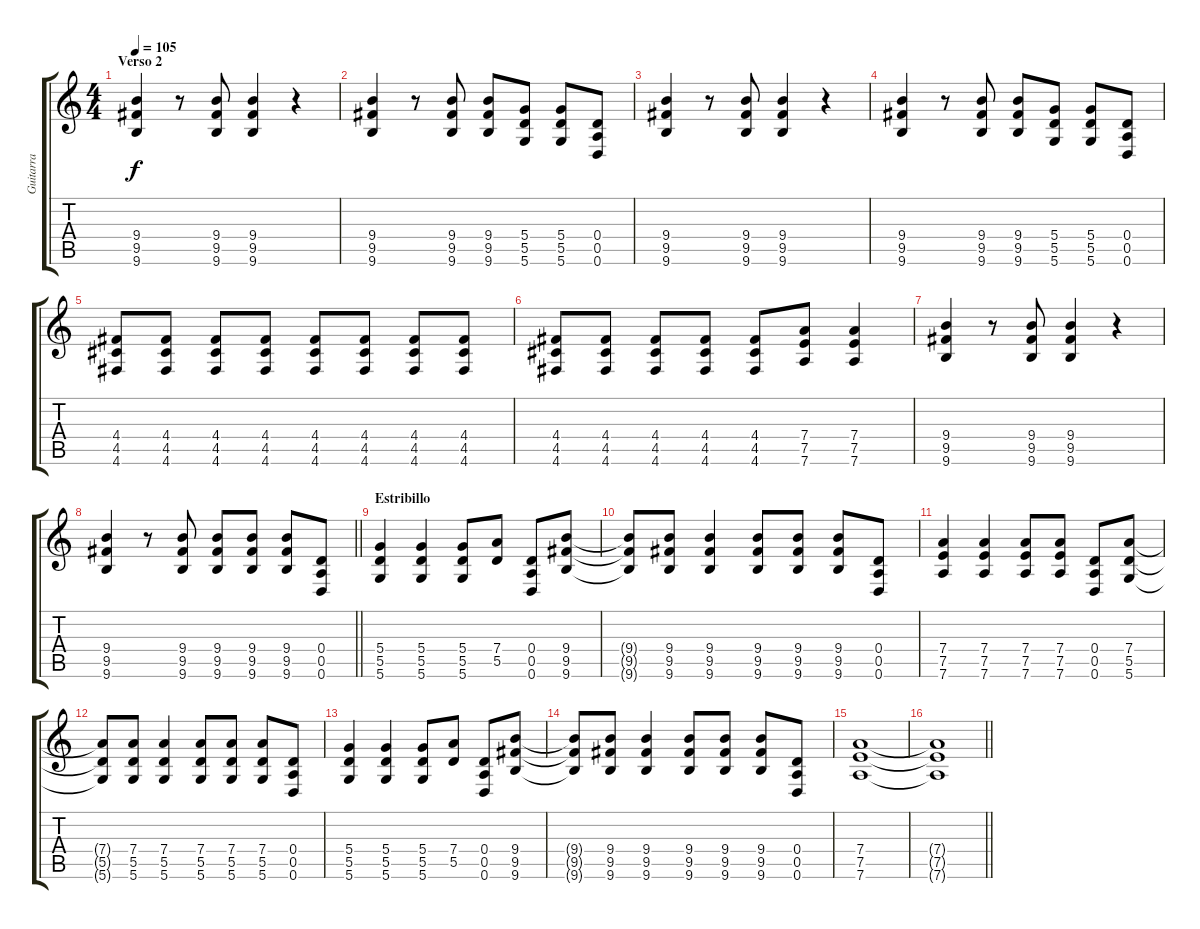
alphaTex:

\track ("Guitarra" "Guitarra") {instrument distortionguitar}
\staff {score tabs}
\tuning (E4 B3 G3 D3 A2 D2) {hide}
\ts (4 4)
\section ("" "Verso 2")
\tempo 105
\clef g2
\ks c
(9.4 9.5 9.6).4{dy f} r.8 (9.4 9.5 9.6).8 (9.4 9.5 9.6).4 r.4 |
(9.4 9.5 9.6).4 r.8 (9.4 9.5 9.6).8 (9.4 9.5 9.6).8 (5.4 5.5 5.6).8 (5.4 5.5 5.6).8 (0.4 0.5 0.6).8 |
(9.4 9.5 9.6).4 r.8 (9.4 9.5 9.6).8 (9.4 9.5 9.6).4 r.4 |
(9.4 9.5 9.6).4 r.8 (9.4 9.5 9.6).8 (9.4 9.5 9.6).8 (5.4 5.5 5.6).8 (5.4 5.5 5.6).8 (0.4 0.5 0.6).8 |
(4.4 4.5 4.6).8 (4.4 4.5 4.6).8 (4.4 4.5 4.6).8 (4.4 4.5 4.6).8 (4.4 4.5 4.6).8 (4.4 4.5 4.6).8 (4.4 4.5 4.6).8 (4.4 4.5 4.6).8 |
(4.4 4.5 4.6).8 (4.4 4.5 4.6).8 (4.4 4.5 4.6).8 (4.4 4.5 4.6).8 (4.4 4.5 4.6).8 (7.4 7.5 7.6).8 (7.4 7.5 7.6).4 |
(9.4 9.5 9.6).4 r.8 (9.4 9.5 9.6).8 (9.4 9.5 9.6).4 r.4 |
\barLineRight lightlight
(9.4 9.5 9.6).4 r.8 (9.4 9.5 9.6).8 (9.4 9.5 9.6).8 (9.4 9.5 9.6).8 (9.4 9.5 9.6).8 (0.4 0.5 0.6).8 |
\section ("" "Estribillo")
(5.4 5.5 5.6).4 (5.4 5.5 5.6).4 (5.4 5.5 5.6).8 (7.4 5.5).8 (0.4 0.5 0.6).8 (9.4 9.5 9.6).8 |
(9.4{t} 9.5{t} 9.6{t}).8 (9.4 9.5 9.6).8 (9.4 9.5 9.6).4 (9.4 9.5 9.6).8 (9.4 9.5 9.6).8 (9.4 9.5 9.6).8 (0.4 0.5 0.6).8 |
(7.4 7.5 7.6).4 (7.4 7.5 7.6).4 (7.4 7.5 7.6).8 (7.4 7.5 7.6).8 (0.4 0.5 0.6).8 (7.4 5.5 5.6).8 |
(7.4{t} 5.5{t} 5.6{t}).8 (7.4 5.5 5.6).8 (7.4 5.5 5.6).4 (7.4 5.5 5.6).8 (7.4 5.5 5.6).8 (7.4 5.5 5.6).8 (0.4 0.5 0.6).8 |
(5.4 5.5 5.6).4 (5.4 5.5 5.6).4 (5.4 5.5 5.6).8 (7.4 5.5).8 (0.4 0.5 0.6).8 (9.4 9.5 9.6).8 |
(9.4{t} 9.5{t} 9.6{t}).8 (9.4 9.5 9.6).8 (9.4 9.5 9.6).4 (9.4 9.5 9.6).8 (9.4 9.5 9.6).8 (9.4 9.5 9.6).8 (0.4 0.5 0.6).8 |
(7.4 7.5 7.6).1 |
\barLineRight lightlight
(7.4{t} 7.5{t} 7.6{t}).1
